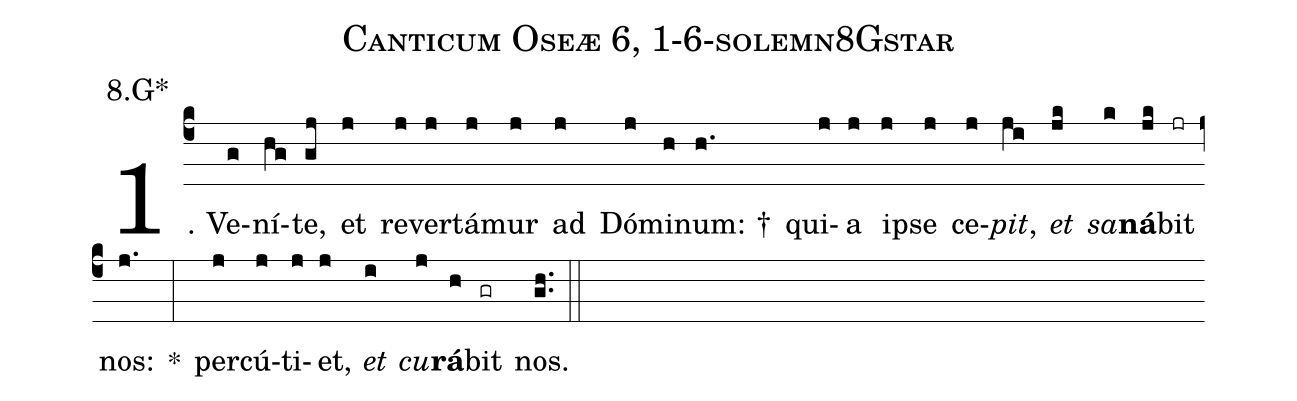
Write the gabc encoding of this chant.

name: Canticum Oseæ 6, 1-6-solemn8Gstar;
annotation: 8.G*;
%%
(c4)1. Ve(g)ní(hg)te,(gj) et(j) re(j)ver(j)tá(j)mur(j) ad(j) Dó(j)mi(h)num: †(h.) qui(j)a(j) ip(j)se(j) ce(j)<i>pit</i>,(ji) <i>et</i>(jk) <i>sa</i>(k)<b>ná</b>(jk)bit(jr) nos:(j.) *(:) per(j)cú(j)ti(j)et,(j) <i>et</i>(i) <i>cu</i>(j)<b>rá</b>(h)bit(gr) nos.(gh..) (::)
